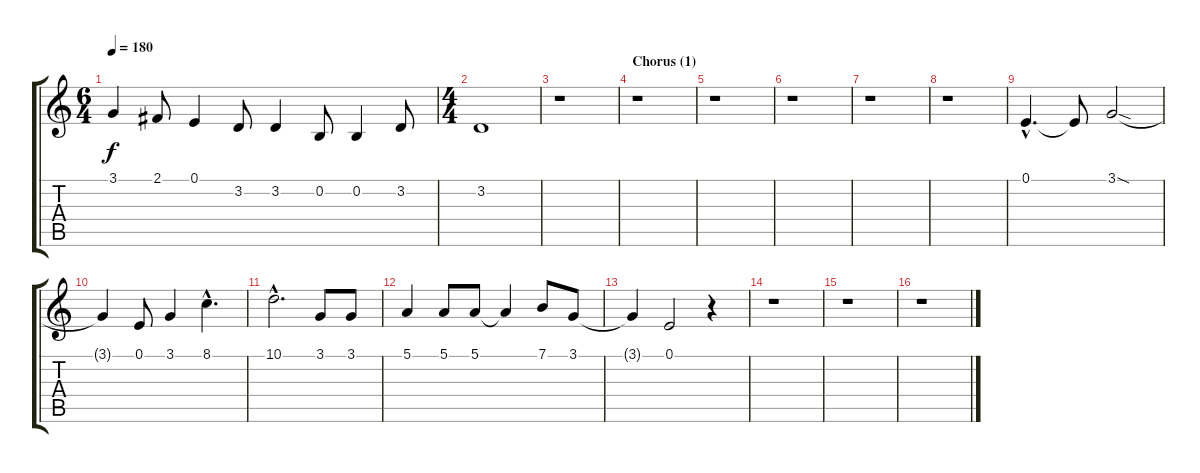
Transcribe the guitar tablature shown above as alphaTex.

\track "" {instrument clarinet}
\staff {score tabs}
\tuning (E4 B3 G3 D3 A2 E2) {hide}
\ts (6 4)
\tempo 180
\clef g2
\ks c
3.1.4{dy f} 2.1.8 0.1.4 3.2.8 3.2.4 0.2.8 0.2.4 3.2.8 |
\ts (4 4)
3.2.1 |
r.1 |
\section ("" "Chorus (1)")
r.1 |
r.1 |
r.1 |
r.1 |
r.1 |
0.1{hac}.4{d} 0.1{t}.8 3.1{sod}.2 |
3.1{t}.4 0.1.8 3.1.4 8.1{hac}.4{d} |
10.1{hac}.2{d} 3.1.8 3.1.8 |
5.1.4 5.1.8 5.1.8 5.1{t}.4 7.1.8 3.1.8 |
3.1{t}.4 0.1.2 r.4 |
r.1 |
r.1 |
r.1
